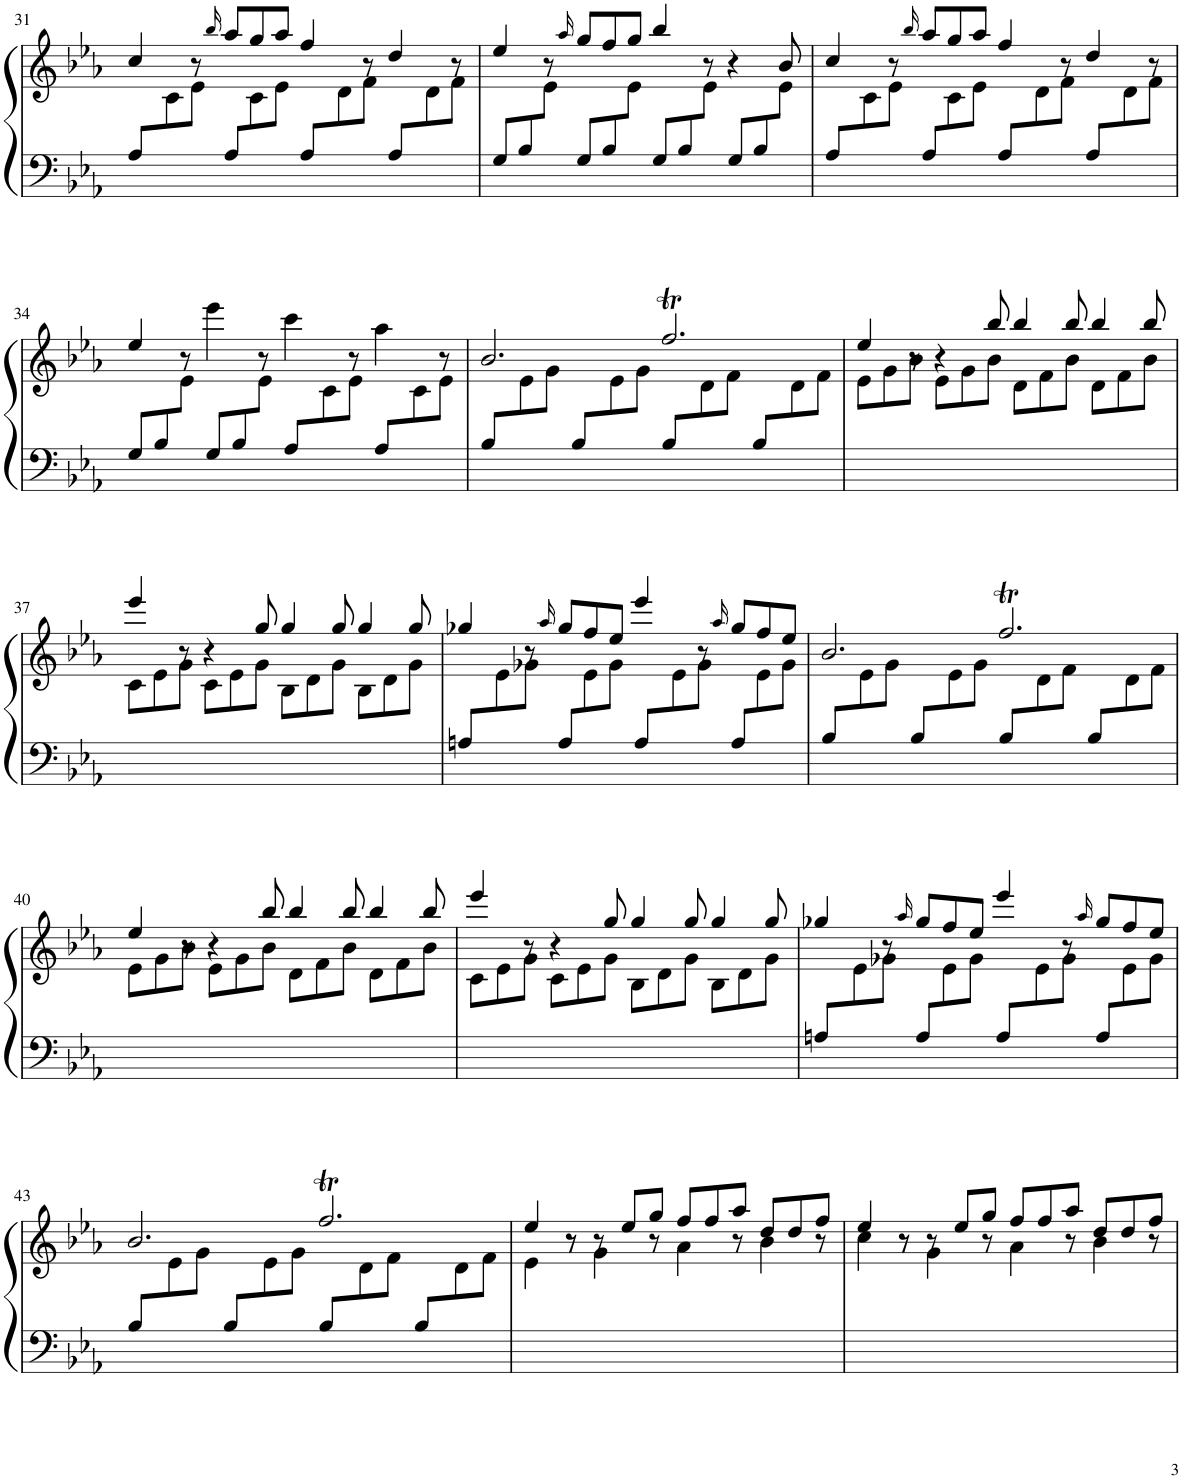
**kern	**kern
*part1	*part1
*staff2	*staff1
*I"Piano	*
*I'Pno.	*
!!LO:PB:g=z
*clefF4	*clefG2
*k[b-e-a-]	*k[b-e-a-]
*M12/8	*M12/8
=31	=31
*	*^
8A-/L	4cc/	8ryy
4ryy	.	8c\
.	8r	8e-\J
.	16qbb-/	.
8A-/L	8aa-/L	8ryy
4ryy	8gg/	8c\
.	8aa-/J	8e-\J
8A-/L	4ff/	8ryy
4ryy	.	8d\
.	8r	8f\J
8A-/L	4dd/	8ryy
4ryy	.	8d\
.	8r	8f\J
=32	=32	=32
8G/L	4ee-/	4ryy
8B-/	.	.
8ryy	8r	8e-\J
.	16qaa-/	.
8G/L	8gg/L	4ryy
8B-/	8ff/	.
8ryy	8gg/J	8e-\J
8G/L	4bb-/	4ryy
8B-/	.	.
8ryy	8r	8e-\J
8G/L	4r	4ryy
8B-/	.	.
8ryy	8b-/	8e-\J
=33	=33	=33
8A-/L	4cc/	8ryy
4ryy	.	8c\
.	8r	8e-\J
.	16qbb-/	.
8A-/L	8aa-/L	8ryy
4ryy	8gg/	8c\
.	8aa-/J	8e-\J
8A-/L	4ff/	8ryy
4ryy	.	8d\
.	8r	8f\J
8A-/L	4dd/	8ryy
4ryy	.	8d\
.	8r	8f\J
!!LO:LB:g=z	!!
=34	=34	=34
8G/L	4ee-/	4ryy
8B-/	.	.
8ryy	8r	8e-\J
8G/L	4eee-\	4ryy
8B-/	.	.
8ryy	8r	8e-\J
8A-/L	4ccc\	8ryy
4ryy	.	8c\
.	8r	8e-\J
8A-/L	4aa-\	8ryy
4ryy	.	8c\
.	8r	8e-\J
=35	=35	=35
8B-/L	2.b-/	8ryy
4ryy	.	8e-\
.	.	8g\J
8B-/L	.	8ryy
4ryy	.	8e-\
.	.	8g\J
8B-/L	2.ffT/	8ryy
4ryy	.	8d\
.	.	8f\J
8B-/L	.	8ryy
4ryy	.	8d\
.	.	8f\J
=36	=36	=36
1.ryy	4ee-/	8e-\L
.	.	8g\
.	8r	8b-\J
.	4r	8e-\L
.	.	8g\
.	8bb-/	8b-\J
.	4bb-/	8d\L
.	.	8f\
.	8bb-/	8b-\J
.	4bb-/	8d\L
.	.	8f\
.	8bb-/	8b-\J
!!LO:LB:g=z	!!
=37	=37	=37
1.ryy	4eee-/	8c\L
.	.	8e-\
.	8r	8g\J
.	4r	8c\L
.	.	8e-\
.	8gg/	8g\J
.	4gg/	8B-\L
.	.	8d\
.	8gg/	8g\J
.	4gg/	8B-\L
.	.	8d\
.	8gg/	8g\J
=38	=38	=38
8An/L	4gg-X/	8ryy
4ryy	.	8e-\
.	8r	8g-X\J
.	16qaa-/	.
8A/L	8gg-/L	8ryy
4ryy	8ff/	8e-\
.	8ee-/J	8g-\J
8A/L	4eee-/	8ryy
4ryy	.	8e-\
.	8r	8g-\J
.	16qaa-/	.
8A/L	8gg-/L	8ryy
4ryy	8ff/	8e-\
.	8ee-/J	8g-\J
=39	=39	=39
8B-/L	2.b-/	8ryy
4ryy	.	8e-\
.	.	8g\J
8B-/L	.	8ryy
4ryy	.	8e-\
.	.	8g\J
8B-/L	2.ffT/	8ryy
4ryy	.	8d\
.	.	8f\J
8B-/L	.	8ryy
4ryy	.	8d\
.	.	8f\J
!!LO:LB:g=z	!!
=40	=40	=40
1.ryy	4ee-/	8e-\L
.	.	8g\
.	8r	8b-\J
.	4r	8e-\L
.	.	8g\
.	8bb-/	8b-\J
.	4bb-/	8d\L
.	.	8f\
.	8bb-/	8b-\J
.	4bb-/	8d\L
.	.	8f\
.	8bb-/	8b-\J
=41	=41	=41
1.ryy	4eee-/	8c\L
.	.	8e-\
.	8r	8g\J
.	4r	8c\L
.	.	8e-\
.	8gg/	8g\J
.	4gg/	8B-\L
.	.	8d\
.	8gg/	8g\J
.	4gg/	8B-\L
.	.	8d\
.	8gg/	8g\J
=42	=42	=42
8An/L	4gg-X/	8ryy
4ryy	.	8e-\
.	8r	8g-X\J
.	16qaa-/	.
8A/L	8gg-/L	8ryy
4ryy	8ff/	8e-\
.	8ee-/J	8g-\J
8A/L	4eee-/	8ryy
4ryy	.	8e-\
.	8r	8g-\J
.	16qaa-/	.
8A/L	8gg-/L	8ryy
4ryy	8ff/	8e-\
.	8ee-/J	8g-\J
!!LO:LB:g=z	!!
=43	=43	=43
8B-/L	2.b-/	8ryy
4ryy	.	8e-\
.	.	8g\J
8B-/L	.	8ryy
4ryy	.	8e-\
.	.	8g\J
8B-/L	2.ffT/	8ryy
4ryy	.	8d\
.	.	8f\J
8B-/L	.	8ryy
4ryy	.	8d\
.	.	8f\J
=44	=44	=44
4ryy	4ee-/	4e-\
8r	8r	8ryy
4ryy	8r	4g\
.	8ee-/L	.
8r	8gg/J	8ryy
4ryy	8ff/L	4a-\
.	8ff/	.
8r	8aa-/J	8ryy
4ryy	8dd/L	4b-\
.	8dd/	.
8r	8ff/J	8ryy
=45	=45	=45
4ryy	4ee-/	4cc\
8r	8r	8ryy
4ryy	8r	4g\
.	8ee-/L	.
8r	8gg/J	8ryy
4ryy	8ff/L	4a-\
.	8ff/	.
8r	8aa-/J	8ryy
4ryy	8dd/L	4b-\
.	8dd/	.
8r	8ff/J	8ryy
*	*v	*v
=	=
*-	*-
